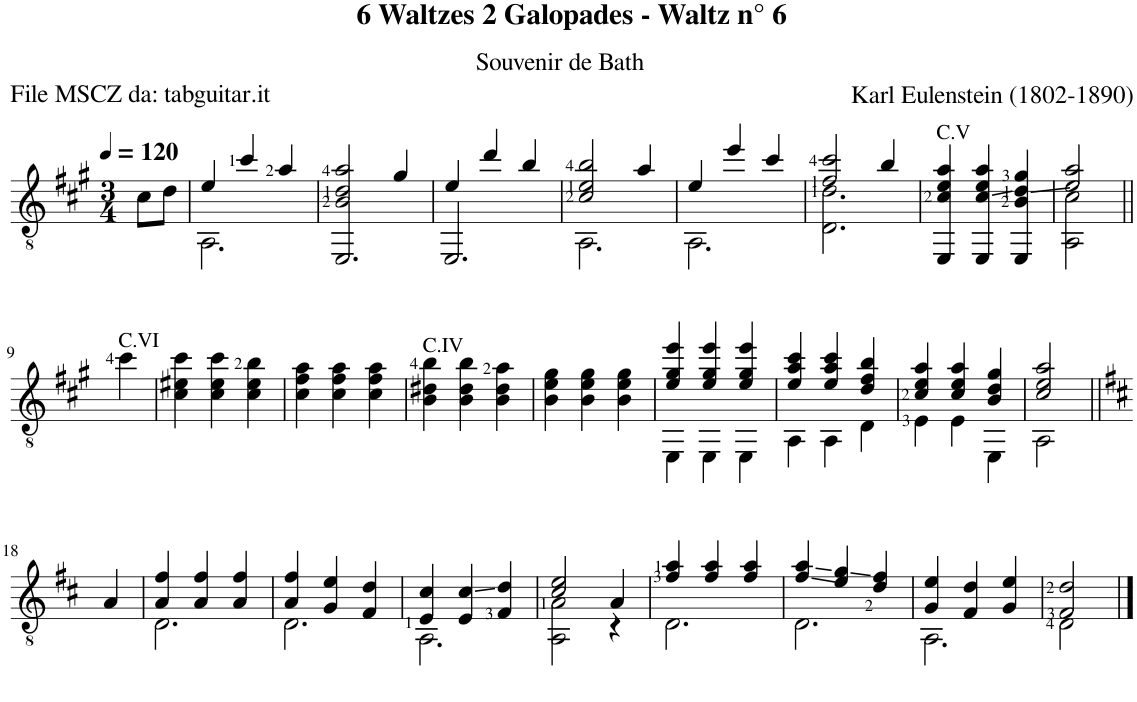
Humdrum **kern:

**kern
*part1
*staff1
*I"Guitar
*I'Guit.
*clefGv2
*k[f#c#g#]
*M3/4
*MM120
=
8c#\L
8d\J
=1
*^
4e/	2.AA\
4cc#/	.
4a/	.
=2	=2
2B/ 2d/ 2a/	2.EE/
4g#/	.
=3	=3
4e/	2.EE/
4dd/	.
4b/	.
=4	=4
2c#/ 2e/ 2b/	2.AA\
4a/	.
=5	=5
4e/	2.AA\
4ee/	.
4cc#/	.
=6	=6
2f#/ 2cc#/	2.D\ 2.d\
4b/	.
*v	*v
=7
!LO:TX:a:t=C.V
4EE/ 4c#/ 4e/ 4a/
4EE/ 4c#/ 4e/ 4a/
4EE/ 4B/ 4d/ 4g#/
=8
*^
2e/ 2a/	2AA\ 2c#\
!!LO:LB:g=z	!!
=9||	=9||
!LO:TX:a:t=C.VI	!
*v	*v
4cc#\
=10
4c#\ 4e#X\ 4cc#\
4c#\ 4e#\ 4cc#\
4c#\ 4e#\ 4b\
=11
4c#\ 4f#\ 4a\
4c#\ 4f#\ 4a\
4c#\ 4f#\ 4a\
=12
!LO:TX:a:t=C.IV
4B\ 4d#X\ 4b\
4B\ 4d#\ 4b\
4B\ 4d#\ 4a\
=13
4B\ 4e\ 4g#\
4B\ 4e\ 4g#\
4B\ 4e\ 4g#\
=14
*^
4e/ 4g#/ 4ee/	4EE\
4e/ 4g#/ 4ee/	4EE\
4e/ 4g#/ 4ee/	4EE\
=15	=15
4e/ 4a/ 4cc#/	4AA\
4e/ 4a/ 4cc#/	4AA\
4d/ 4f#/ 4b/	4D\
=16	=16
4c#/ 4e/ 4a/	4E\
4c#/ 4e/ 4a/	4E\
4B/ 4d/ 4g#/	4EE\
=17	=17
2c#/ 2e/ 2a/	2AA\
*v	*v
!!LO:LB:g=z
=18||
*k[f#c#]
4A/
=19
*^
4A/ 4f#/	2.D\
4A/ 4f#/	.
4A/ 4f#/	.
=20	=20
4A/ 4f#/	2.D\
4G/ 4e/	.
4F#/ 4d/	.
=21	=21
4E/ 4c#/	2.AA\
4E/ 4c#/	.
4F#/ 4d/	.
=22	=22
2c#/ 2e/	2AA\ 2A\
4A/	4r
=23	=23
4f#/ 4a/	2.D\
4f#/ 4a/	.
4f#/ 4a/	.
=24	=24
4f#/ 4a/	2.D\
4e/ 4g/	.
4d/ 4f#/	.
=25	=25
4G/ 4e/	2.AA\
4F#/ 4d/	.
4G/ 4e/	.
=26	=26
2F#/ 2d/	2D\
*v	*v
==
*-
